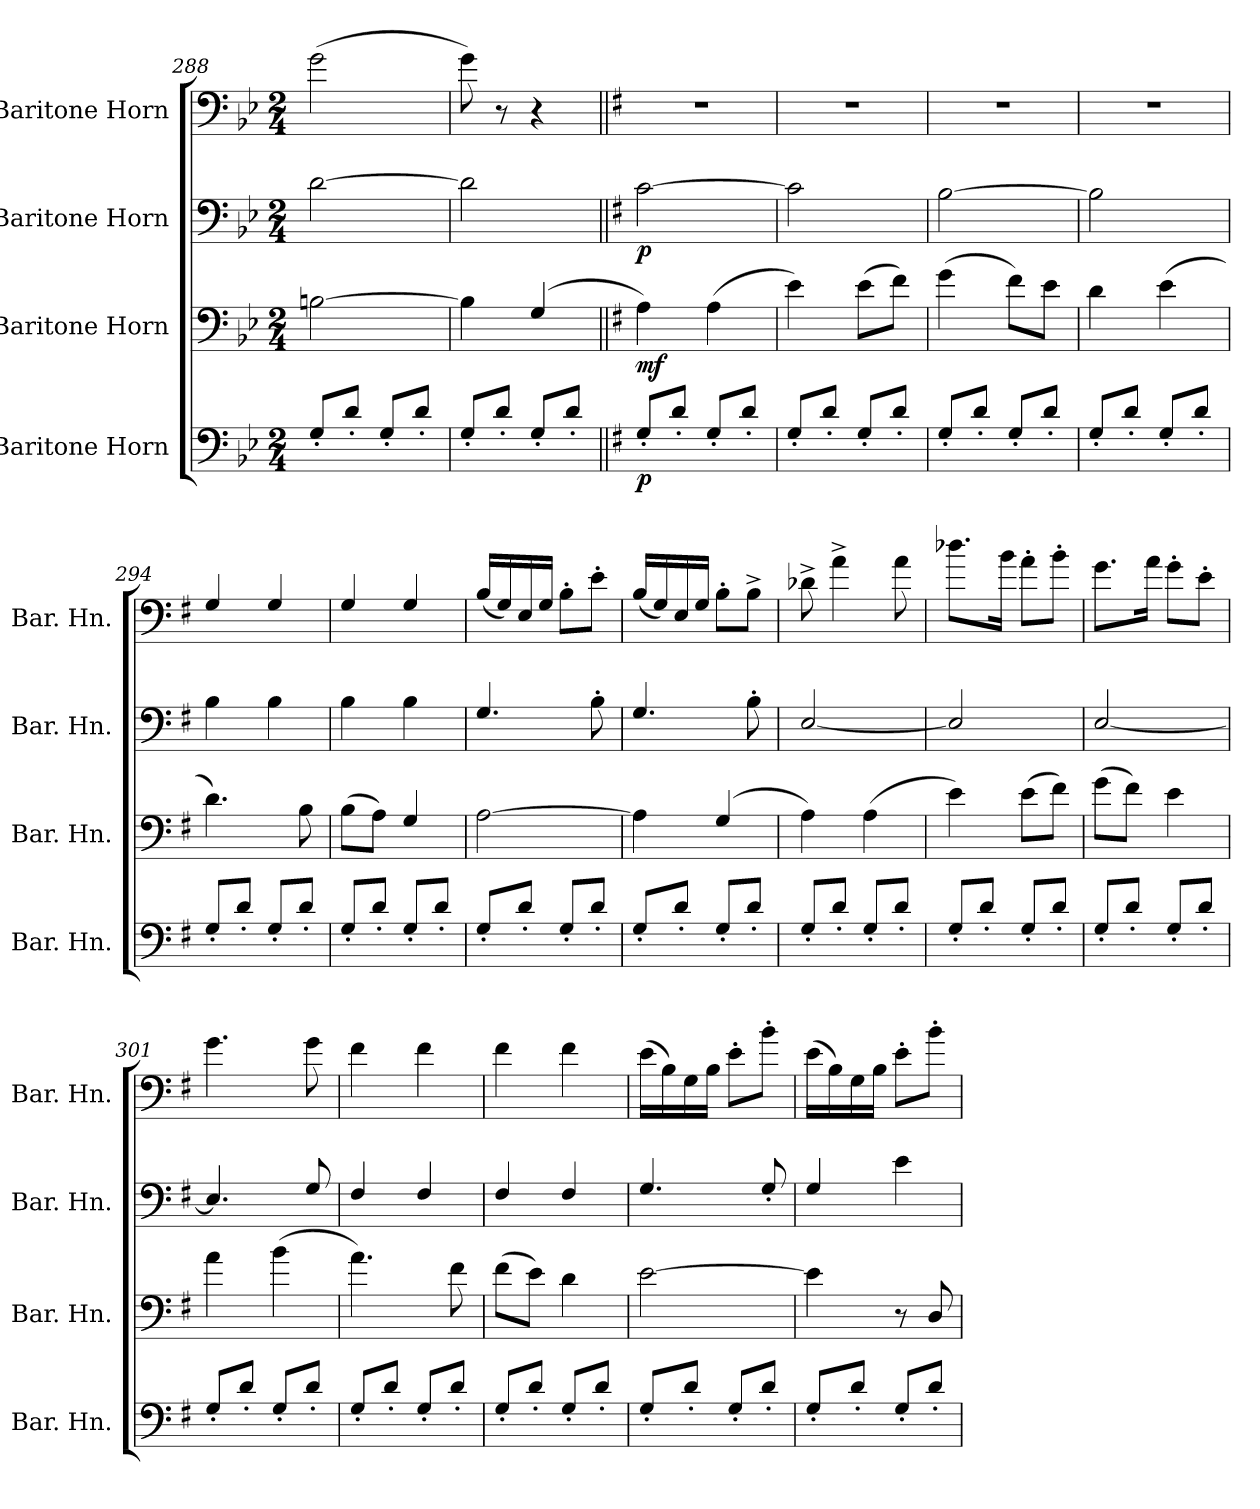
**kern	**dynam	**kern	**dynam	**kern	**dynam	**kern
*part4	*part4	*part3	*part3	*part2	*part2	*part1
*staff4	*staff4	*staff3	*staff3	*staff2	*staff2	*staff1
*I"Baritone Horn	*	*I"Baritone Horn	*	*I"Baritone Horn	*	*I"Baritone Horn
*I'Bar. Hn.	*	*I'Bar. Hn.	*	*I'Bar. Hn.	*	*I'Bar. Hn.
*clefF4	*	*clefF4	*	*clefF4	*	*clefF4
*ITrd4c7	*	*ITrd4c7	*	*ITrd4c7	*	*ITrd4c7
*k[b-e-a-]	*	*k[b-e-a-]	*	*k[b-e-a-]	*	*k[b-e-a-]
*E-:	*	*E-:	*	*E-:	*	*E-:
*M2/4	*	*M2/4	*	*M2/4	*	*M2/4
=288	=288	=288	=288	=288	=288	=288
8C'/L	.	[2En\	.	[2G\	.	(2c\
8G'/J	.	.	.	.	.	.
8C'/L	.	.	.	.	.	.
8G'/J	.	.	.	.	.	.
=289	=289	=289	=289	=289	=289	=289
8C'/L	.	4E\]	.	2G\]	.	8c\)
8G'/J	.	.	.	.	.	8r
8C'/L	.	(4C/	.	.	.	4r
8G'/J	.	.	.	.	.	.
!!LO:PB:g=z
=290||	=290||	=290||	=290||	=290||	=290||	=290||
*k[]	*	*k[]	*	*k[]	*	*k[]
*C:	*	*C:	*	*C:	*	*C:
!	!LO:DY:b	!	!LO:DY:b	!	!LO:DY:b	!
8C'/L	p	4D\)	mf	[2F\	p	2r
8G'/J	.	.	.	.	.	.
8C'/L	.	(4D\	.	.	.	.
8G'/J	.	.	.	.	.	.
=291	=291	=291	=291	=291	=291	=291
8C'/L	.	4A\)	.	2F\]	.	2r
8G'/J	.	.	.	.	.	.
8C'/L	.	(8A\L	.	.	.	.
8G'/J	.	8B\J)	.	.	.	.
=292	=292	=292	=292	=292	=292	=292
8C'/L	.	(4c\	.	[2E\	.	2r
8G'/J	.	.	.	.	.	.
8C'/L	.	8B\L)	.	.	.	.
8G'/J	.	8A\J	.	.	.	.
=293	=293	=293	=293	=293	=293	=293
8C'/L	.	4G\	.	2E\]	.	2r
8G'/J	.	.	.	.	.	.
8C'/L	.	(4A\	.	.	.	.
8G'/J	.	.	.	.	.	.
!!LO:PB:g=z
=294	=294	=294	=294	=294	=294	=294
8C'/L	.	4.G\)	.	4E\	.	4C/
8G'/J	.	.	.	.	.	.
8C'/L	.	.	.	4E\	.	4C/
8G'/J	.	8E\	.	.	.	.
=295	=295	=295	=295	=295	=295	=295
8C'/L	.	(8E\L	.	4E\	.	4C/
8G'/J	.	8D\J)	.	.	.	.
8C'/L	.	4C/	.	4E\	.	4C/
8G'/J	.	.	.	.	.	.
=296	=296	=296	=296	=296	=296	=296
8C'/L	.	[2D\	.	4.C/	.	(16E/LL
.	.	.	.	.	.	16C/)
8G'/J	.	.	.	.	.	16AA/
.	.	.	.	.	.	16C/JJ
8C'/L	.	.	.	.	.	8E'\L
8G'/J	.	.	.	8E'\	.	8A'\J
=297	=297	=297	=297	=297	=297	=297
8C'/L	.	4D\]	.	4.C/	.	(16E/LL
.	.	.	.	.	.	16C/)
8G'/J	.	.	.	.	.	16AA/
.	.	.	.	.	.	16C/JJ
8C'/L	.	(4C/	.	.	.	8E'\L
8G'/J	.	.	.	8E'\	.	8E^\J
=298	=298	=298	=298	=298	=298	=298
8C'/L	.	4D\)	.	[2AA/	.	8G-X^\
8G'/J	.	.	.	.	.	4d^\
8C'/L	.	(4D\	.	.	.	.
8G'/J	.	.	.	.	.	8d\
=299	=299	=299	=299	=299	=299	=299
8C'/L	.	4A\)	.	2AA/]	.	8.g-X\L
8G'/J	.	.	.	.	.	.
.	.	.	.	.	.	16e\Jk
8C'/L	.	(8A\L	.	.	.	8d'\L
8G'/J	.	8B\J)	.	.	.	8e'\J
=300	=300	=300	=300	=300	=300	=300
8C'/L	.	(8c\L	.	[2AA/	.	8.c\L
8G'/J	.	8B\J)	.	.	.	.
.	.	.	.	.	.	16d\Jk
8C'/L	.	4A\	.	.	.	8c'\L
8G'/J	.	.	.	.	.	8A'\J
!!LO:PB:g=z
=301	=301	=301	=301	=301	=301	=301
8C'/L	.	4d\	.	4.AA/]	.	4.c\
8G'/J	.	.	.	.	.	.
8C'/L	.	(4e\	.	.	.	.
8G'/J	.	.	.	8C/	.	8c\
=302	=302	=302	=302	=302	=302	=302
8C'/L	.	4.d\)	.	4BB/	.	4B\
8G'/J	.	.	.	.	.	.
8C'/L	.	.	.	4BB/	.	4B\
8G'/J	.	8B\	.	.	.	.
=303	=303	=303	=303	=303	=303	=303
8C'/L	.	(8B\L	.	4BB/	.	4B\
8G'/J	.	8A\J)	.	.	.	.
8C'/L	.	4G\	.	4BB/	.	4B\
8G'/J	.	.	.	.	.	.
!!LO:PB:g=z
=304	=304	=304	=304	=304	=304	=304
8C'/L	.	[2A\	.	4.C/	.	(16A\LL
.	.	.	.	.	.	16E\)
8G'/J	.	.	.	.	.	16C\
.	.	.	.	.	.	16E\JJ
8C'/L	.	.	.	.	.	8A'\L
8G'/J	.	.	.	8C'/	.	8e'\J
=305	=305	=305	=305	=305	=305	=305
8C'/L	.	4A\]	.	4C/	.	(16A\LL
.	.	.	.	.	.	16E\)
8G'/J	.	.	.	.	.	16C\
.	.	.	.	.	.	16E\JJ
8C'/L	.	8r	.	4A\	.	8A'\L
8G'/J	.	8GG/	.	.	.	8e'\J
=	=	=	=	=	=	=
*-	*-	*-	*-	*-	*-	*-
